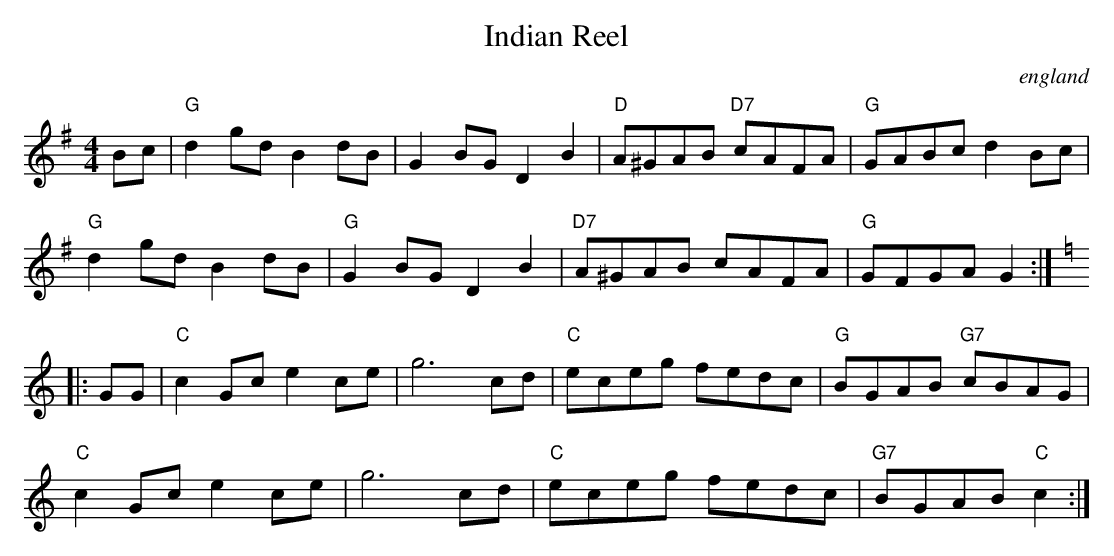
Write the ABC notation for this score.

X:1
T:Indian Reel
O:england
M:4/4
L:1/4
K:G
B/2c/2|"G"dg/2d/2 Bd/2B/2|GB/2G/2 DB|"D"A/2^G/2A/2B/2 "D7"c/2A/2F/2A/2|\
"G"G/2A/2B/2c/2 dB/2c/2|
"G"dg/2d/2 Bd/2B/2|"G"GB/2G/2 DB|"D7"A/2^G/2A/2B/2 c/2A/2F/2A/2|\
"G"G/2F/2G/2A/2 G::
K:C
G/2G/2|"C"cG/2c/2 ec/2e/2|g3c/2d/2|"C"e/2c/2e/2g/2 f/2e/2d/2c/2|\
"G"B/2G/2A/2B/2 "G7"c/2B/2A/2G/2|
"C"cG/2c/2 ec/2e/2|g3c/2d/2|"C"e/2c/2e/2g/2 f/2e/2d/2c/2|"G7"B/2G/2A/2B/2 "C"c\
:|
